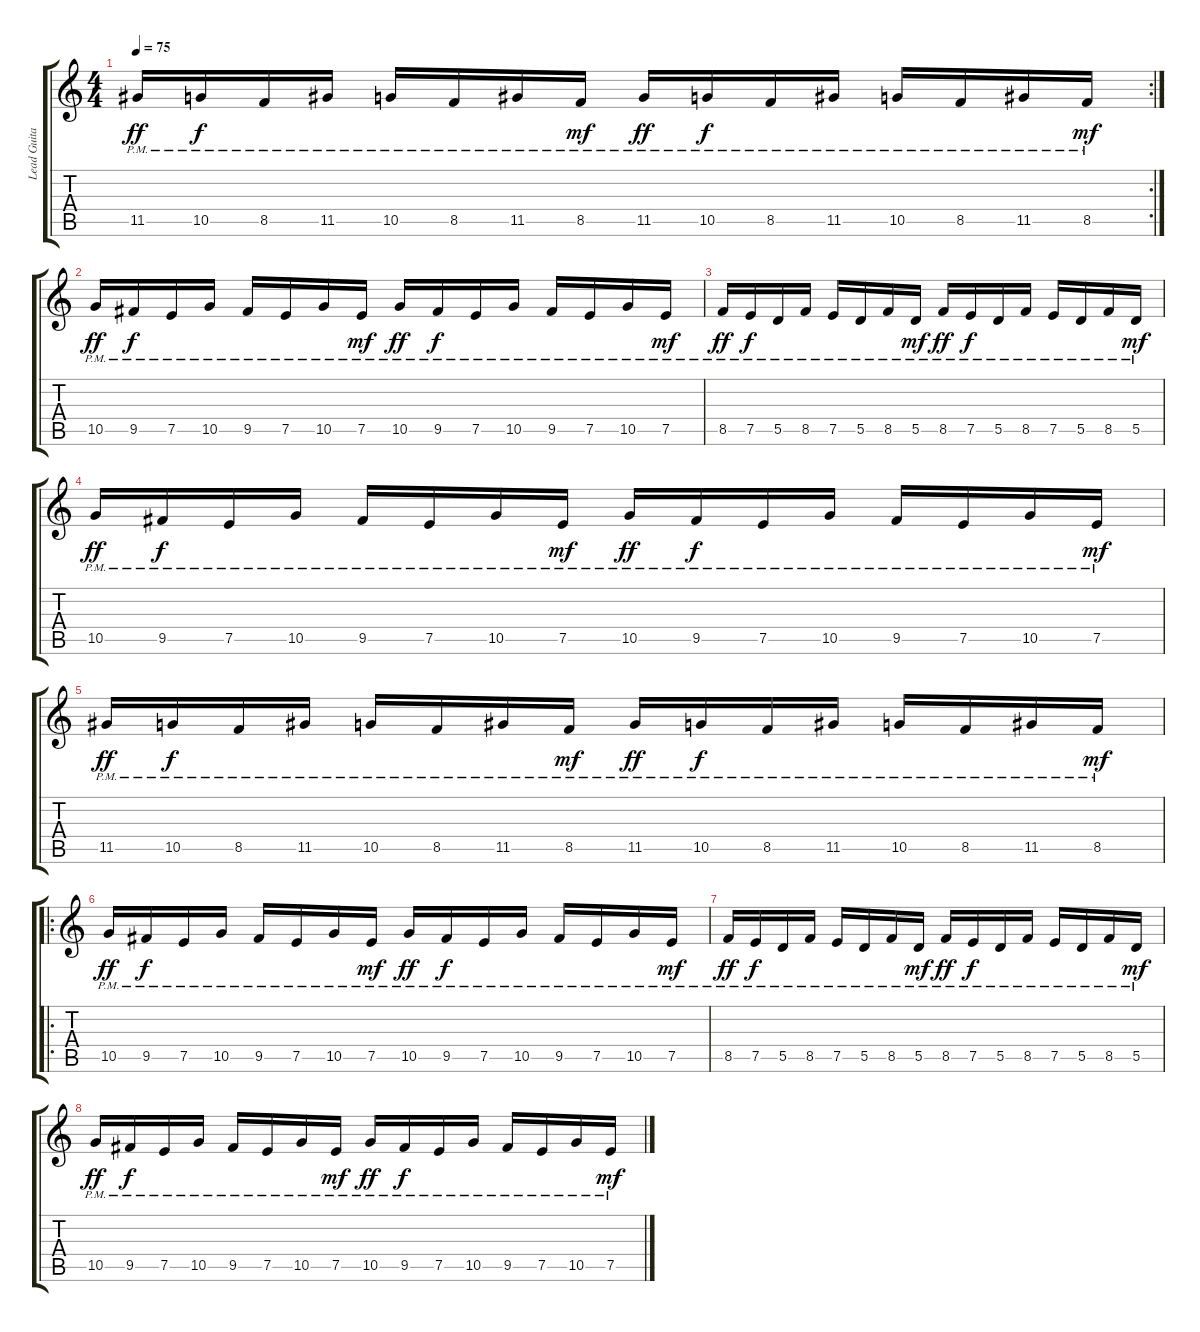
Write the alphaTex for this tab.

\track ("Lead Guitar" "Lead Guita") {instrument overdrivenguitar}
\staff {score tabs}
\tuning (E4 B3 G3 D3 A2 E2) {hide}
\rc 2
\ts (4 4)
\tempo 75
\clef g2
\ks aminor
11.5{pm}.16{dy ff} 10.5{pm}.16{dy f} 8.5{pm}.16 11.5{pm}.16 10.5{pm}.16 8.5{pm}.16 11.5{pm}.16 8.5{pm}.16{dy mf} 11.5{pm}.16{dy ff} 10.5{pm}.16{dy f} 8.5{pm}.16 11.5{pm}.16 10.5{pm}.16 8.5{pm}.16 11.5{pm}.16 8.5{pm}.16{dy mf} |
10.5{pm}.16{dy ff} 9.5{pm}.16{dy f} 7.5{pm}.16 10.5{pm}.16 9.5{pm}.16 7.5{pm}.16 10.5{pm}.16 7.5{pm}.16{dy mf} 10.5{pm}.16{dy ff} 9.5{pm}.16{dy f} 7.5{pm}.16 10.5{pm}.16 9.5{pm}.16 7.5{pm}.16 10.5{pm}.16 7.5{pm}.16{dy mf} |
8.5{pm}.16{dy ff} 7.5{pm}.16{dy f} 5.5{pm}.16 8.5{pm}.16 7.5{pm}.16 5.5{pm}.16 8.5{pm}.16 5.5{pm}.16{dy mf} 8.5{pm}.16{dy ff} 7.5{pm}.16{dy f} 5.5{pm}.16 8.5{pm}.16 7.5{pm}.16 5.5{pm}.16 8.5{pm}.16 5.5{pm}.16{dy mf} |
10.5{pm}.16{dy ff} 9.5{pm}.16{dy f} 7.5{pm}.16 10.5{pm}.16 9.5{pm}.16 7.5{pm}.16 10.5{pm}.16 7.5{pm}.16{dy mf} 10.5{pm}.16{dy ff} 9.5{pm}.16{dy f} 7.5{pm}.16 10.5{pm}.16 9.5{pm}.16 7.5{pm}.16 10.5{pm}.16 7.5{pm}.16{dy mf} |
11.5{pm}.16{dy ff} 10.5{pm}.16{dy f} 8.5{pm}.16 11.5{pm}.16 10.5{pm}.16 8.5{pm}.16 11.5{pm}.16 8.5{pm}.16{dy mf} 11.5{pm}.16{dy ff} 10.5{pm}.16{dy f} 8.5{pm}.16 11.5{pm}.16 10.5{pm}.16 8.5{pm}.16 11.5{pm}.16 8.5{pm}.16{dy mf} |
\ro
10.5{pm}.16{dy ff} 9.5{pm}.16{dy f} 7.5{pm}.16 10.5{pm}.16 9.5{pm}.16 7.5{pm}.16 10.5{pm}.16 7.5{pm}.16{dy mf} 10.5{pm}.16{dy ff} 9.5{pm}.16{dy f} 7.5{pm}.16 10.5{pm}.16 9.5{pm}.16 7.5{pm}.16 10.5{pm}.16 7.5{pm}.16{dy mf} |
8.5{pm}.16{dy ff} 7.5{pm}.16{dy f} 5.5{pm}.16 8.5{pm}.16 7.5{pm}.16 5.5{pm}.16 8.5{pm}.16 5.5{pm}.16{dy mf} 8.5{pm}.16{dy ff} 7.5{pm}.16{dy f} 5.5{pm}.16 8.5{pm}.16 7.5{pm}.16 5.5{pm}.16 8.5{pm}.16 5.5{pm}.16{dy mf} |
10.5{pm}.16{dy ff} 9.5{pm}.16{dy f} 7.5{pm}.16 10.5{pm}.16 9.5{pm}.16 7.5{pm}.16 10.5{pm}.16 7.5{pm}.16{dy mf} 10.5{pm}.16{dy ff} 9.5{pm}.16{dy f} 7.5{pm}.16 10.5{pm}.16 9.5{pm}.16 7.5{pm}.16 10.5{pm}.16 7.5{pm}.16{dy mf}
